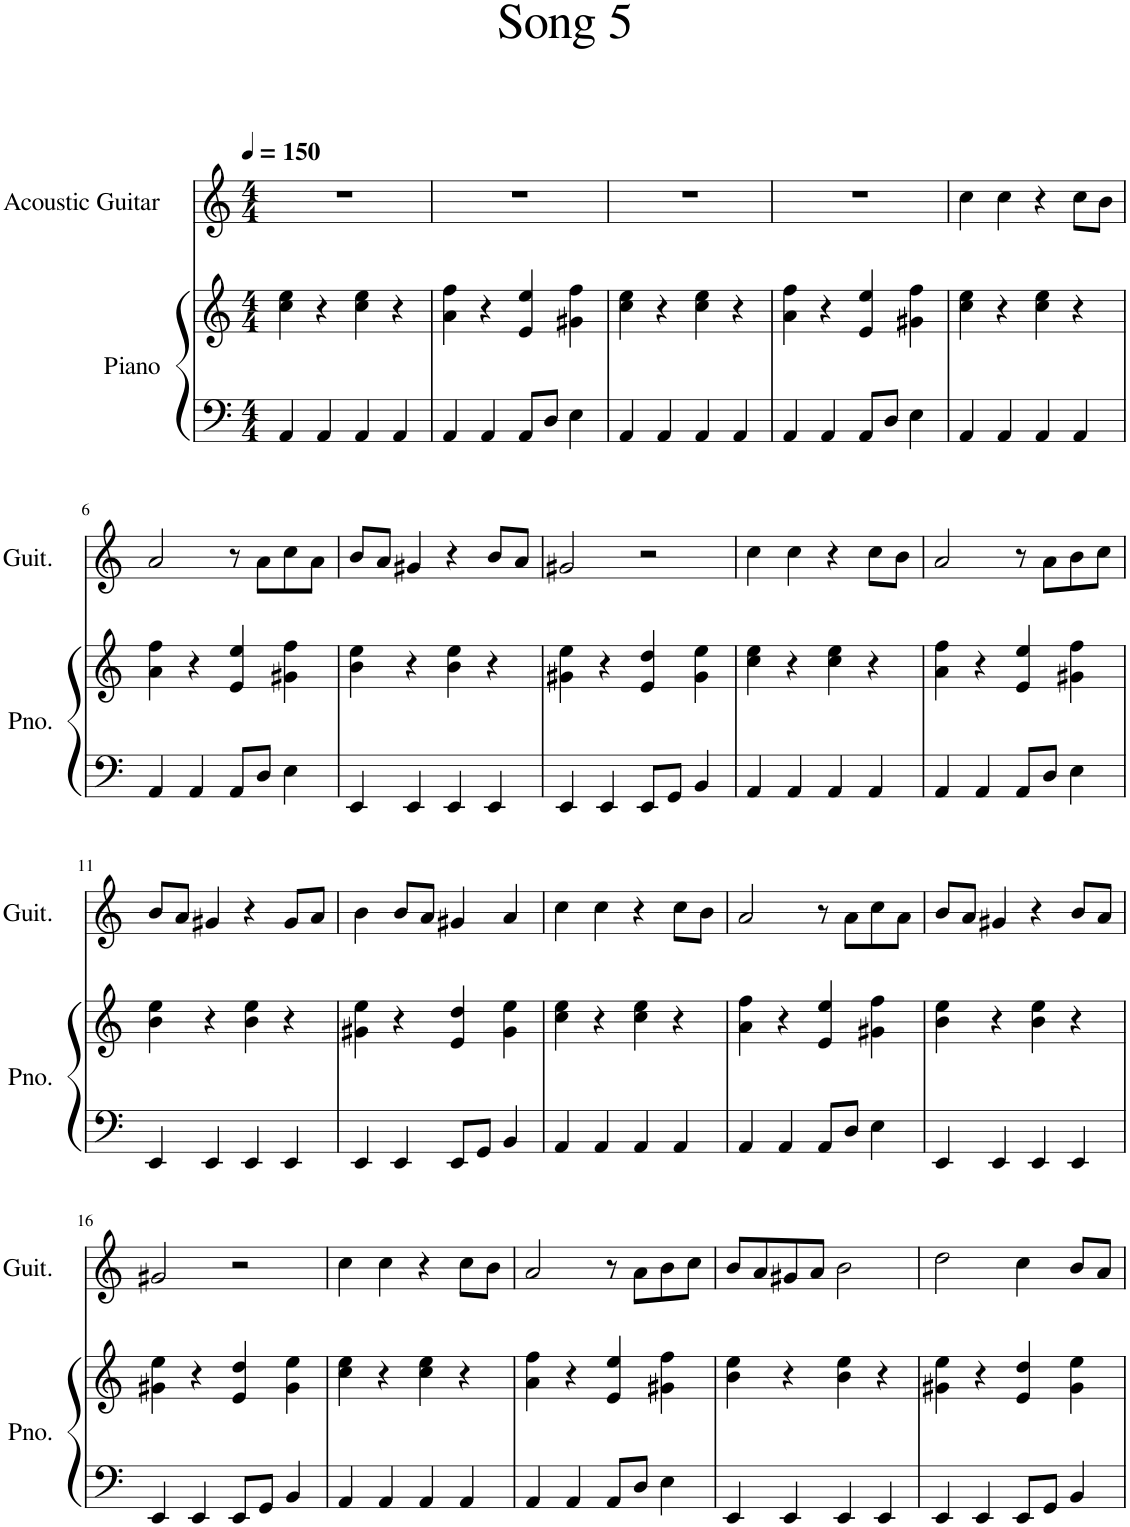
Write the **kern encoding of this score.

**kern	**kern	**kern
*part2	*part2	*part1
*staff3	*staff2	*staff1
*I"Piano	*	*I"Acoustic Guitar
*I'Pno.	*	*I'Guit.
*clefF4	*clefG2	*clefG2
*k[]	*k[]	*k[]
*M4/4	*M4/4	*M4/4
*MM150	*MM150	*MM150
=1	=1	=1
4AA/	4cc\ 4ee\	1r
4AA/	4r	.
4AA/	4cc\ 4ee\	.
4AA/	4r	.
=2	=2	=2
4AA/	4a\ 4ff\	1r
4AA/	4r	.
8AA/L	4e/ 4ee/	.
8D/J	.	.
4E\	4g#X\ 4ff\	.
=3	=3	=3
4AA/	4cc\ 4ee\	1r
4AA/	4r	.
4AA/	4cc\ 4ee\	.
4AA/	4r	.
=4	=4	=4
4AA/	4a\ 4ff\	1r
4AA/	4r	.
8AA/L	4e/ 4ee/	.
8D/J	.	.
4E\	4g#X\ 4ff\	.
=5	=5	=5
4AA/	4cc\ 4ee\	4cc\
4AA/	4r	4cc\
4AA/	4cc\ 4ee\	4r
4AA/	4r	8cc\L
.	.	8b\J
!!LO:LB:g=z
=6	=6	=6
4AA/	4a\ 4ff\	2a/
4AA/	4r	.
8AA/L	4e/ 4ee/	8r
8D/J	.	8a\L
4E\	4g#X\ 4ff\	8cc\
.	.	8a\J
=7	=7	=7
4EE/	4b\ 4ee\	8b/L
.	.	8a/J
4EE/	4r	4g#X/
4EE/	4b\ 4ee\	4r
4EE/	4r	8b/L
.	.	8a/J
=8	=8	=8
4EE/	4g#X\ 4ee\	2g#X/
4EE/	4r	.
8EE/L	4e/ 4dd/	2r
8GG/J	.	.
4BB/	4g#\ 4ee\	.
=9	=9	=9
4AA/	4cc\ 4ee\	4cc\
4AA/	4r	4cc\
4AA/	4cc\ 4ee\	4r
4AA/	4r	8cc\L
.	.	8b\J
=10	=10	=10
4AA/	4a\ 4ff\	2a/
4AA/	4r	.
8AA/L	4e/ 4ee/	8r
8D/J	.	8a\L
4E\	4g#X\ 4ff\	8b\
.	.	8cc\J
!!LO:LB:g=z
=11	=11	=11
4EE/	4b\ 4ee\	8b/L
.	.	8a/J
4EE/	4r	4g#X/
4EE/	4b\ 4ee\	4r
4EE/	4r	8g#/L
.	.	8a/J
=12	=12	=12
4EE/	4g#X\ 4ee\	4b\
4EE/	4r	8b/L
.	.	8a/J
8EE/L	4e/ 4dd/	4g#X/
8GG/J	.	.
4BB/	4g#\ 4ee\	4a/
=13	=13	=13
4AA/	4cc\ 4ee\	4cc\
4AA/	4r	4cc\
4AA/	4cc\ 4ee\	4r
4AA/	4r	8cc\L
.	.	8b\J
=14	=14	=14
4AA/	4a\ 4ff\	2a/
4AA/	4r	.
8AA/L	4e/ 4ee/	8r
8D/J	.	8a\L
4E\	4g#X\ 4ff\	8cc\
.	.	8a\J
=15	=15	=15
4EE/	4b\ 4ee\	8b/L
.	.	8a/J
4EE/	4r	4g#X/
4EE/	4b\ 4ee\	4r
4EE/	4r	8b/L
.	.	8a/J
!!LO:LB:g=z
=16	=16	=16
4EE/	4g#X\ 4ee\	2g#X/
4EE/	4r	.
8EE/L	4e/ 4dd/	2r
8GG/J	.	.
4BB/	4g#\ 4ee\	.
=17	=17	=17
4AA/	4cc\ 4ee\	4cc\
4AA/	4r	4cc\
4AA/	4cc\ 4ee\	4r
4AA/	4r	8cc\L
.	.	8b\J
=18	=18	=18
4AA/	4a\ 4ff\	2a/
4AA/	4r	.
8AA/L	4e/ 4ee/	8r
8D/J	.	8a\L
4E\	4g#X\ 4ff\	8b\
.	.	8cc\J
=19	=19	=19
4EE/	4b\ 4ee\	8b/L
.	.	8a/
4EE/	4r	8g#X/
.	.	8a/J
4EE/	4b\ 4ee\	2b\
4EE/	4r	.
=20	=20	=20
4EE/	4g#X\ 4ee\	2dd\
4EE/	4r	.
8EE/L	4e/ 4dd/	4cc\
8GG/J	.	.
4BB/	4g#\ 4ee\	8b/L
.	.	8a/J
=	=	=
*-	*-	*-
